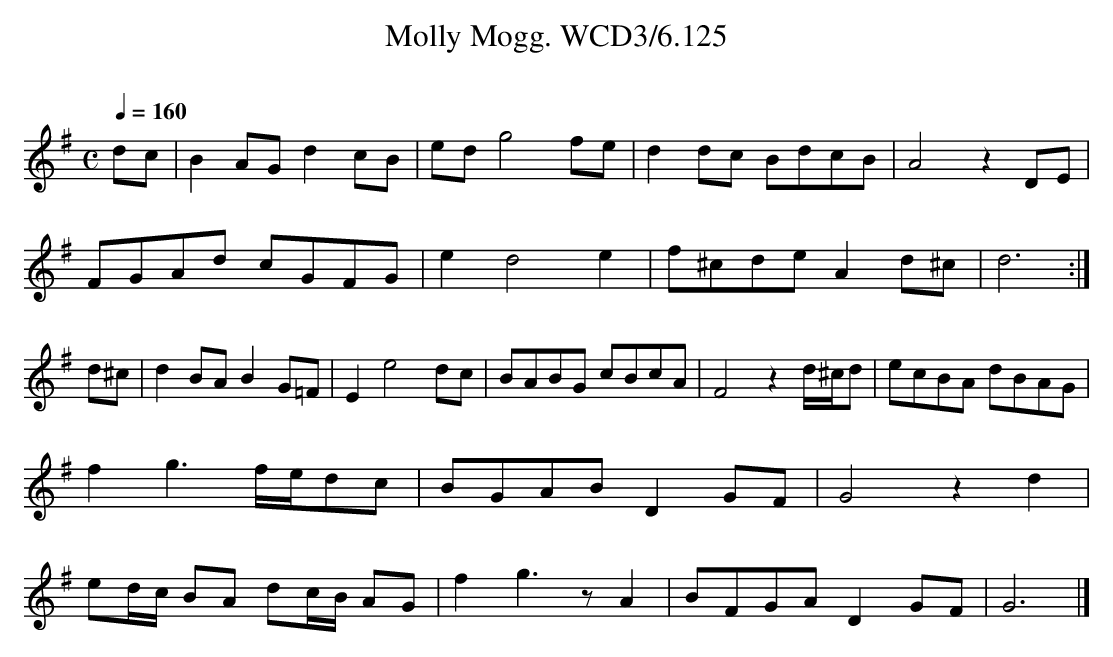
X:1
T:Molly Mogg. WCD3/6.125
O:
M:C
L:1/8
Q:1/4=160
K:G
dc|B2 AG d2 cB|ed g4 fe|d2 dc BdcB|A4 z2 DE|
FGAd cGFG|e2 d4 e2|f^cde A2 d^c|d6:|
d^c|d2 BA B2 G=F|E2 e4 dc|BABG cBcA|F4 z2 d/^c/d|ecBA dBAG|
f2 g3 f/e/dc|BGAB D2 GF|G4 z2 d2|
ed/c/ BA dc/B/ AG|f2 g3 z A2|BFGA D2 GF|G6|]
